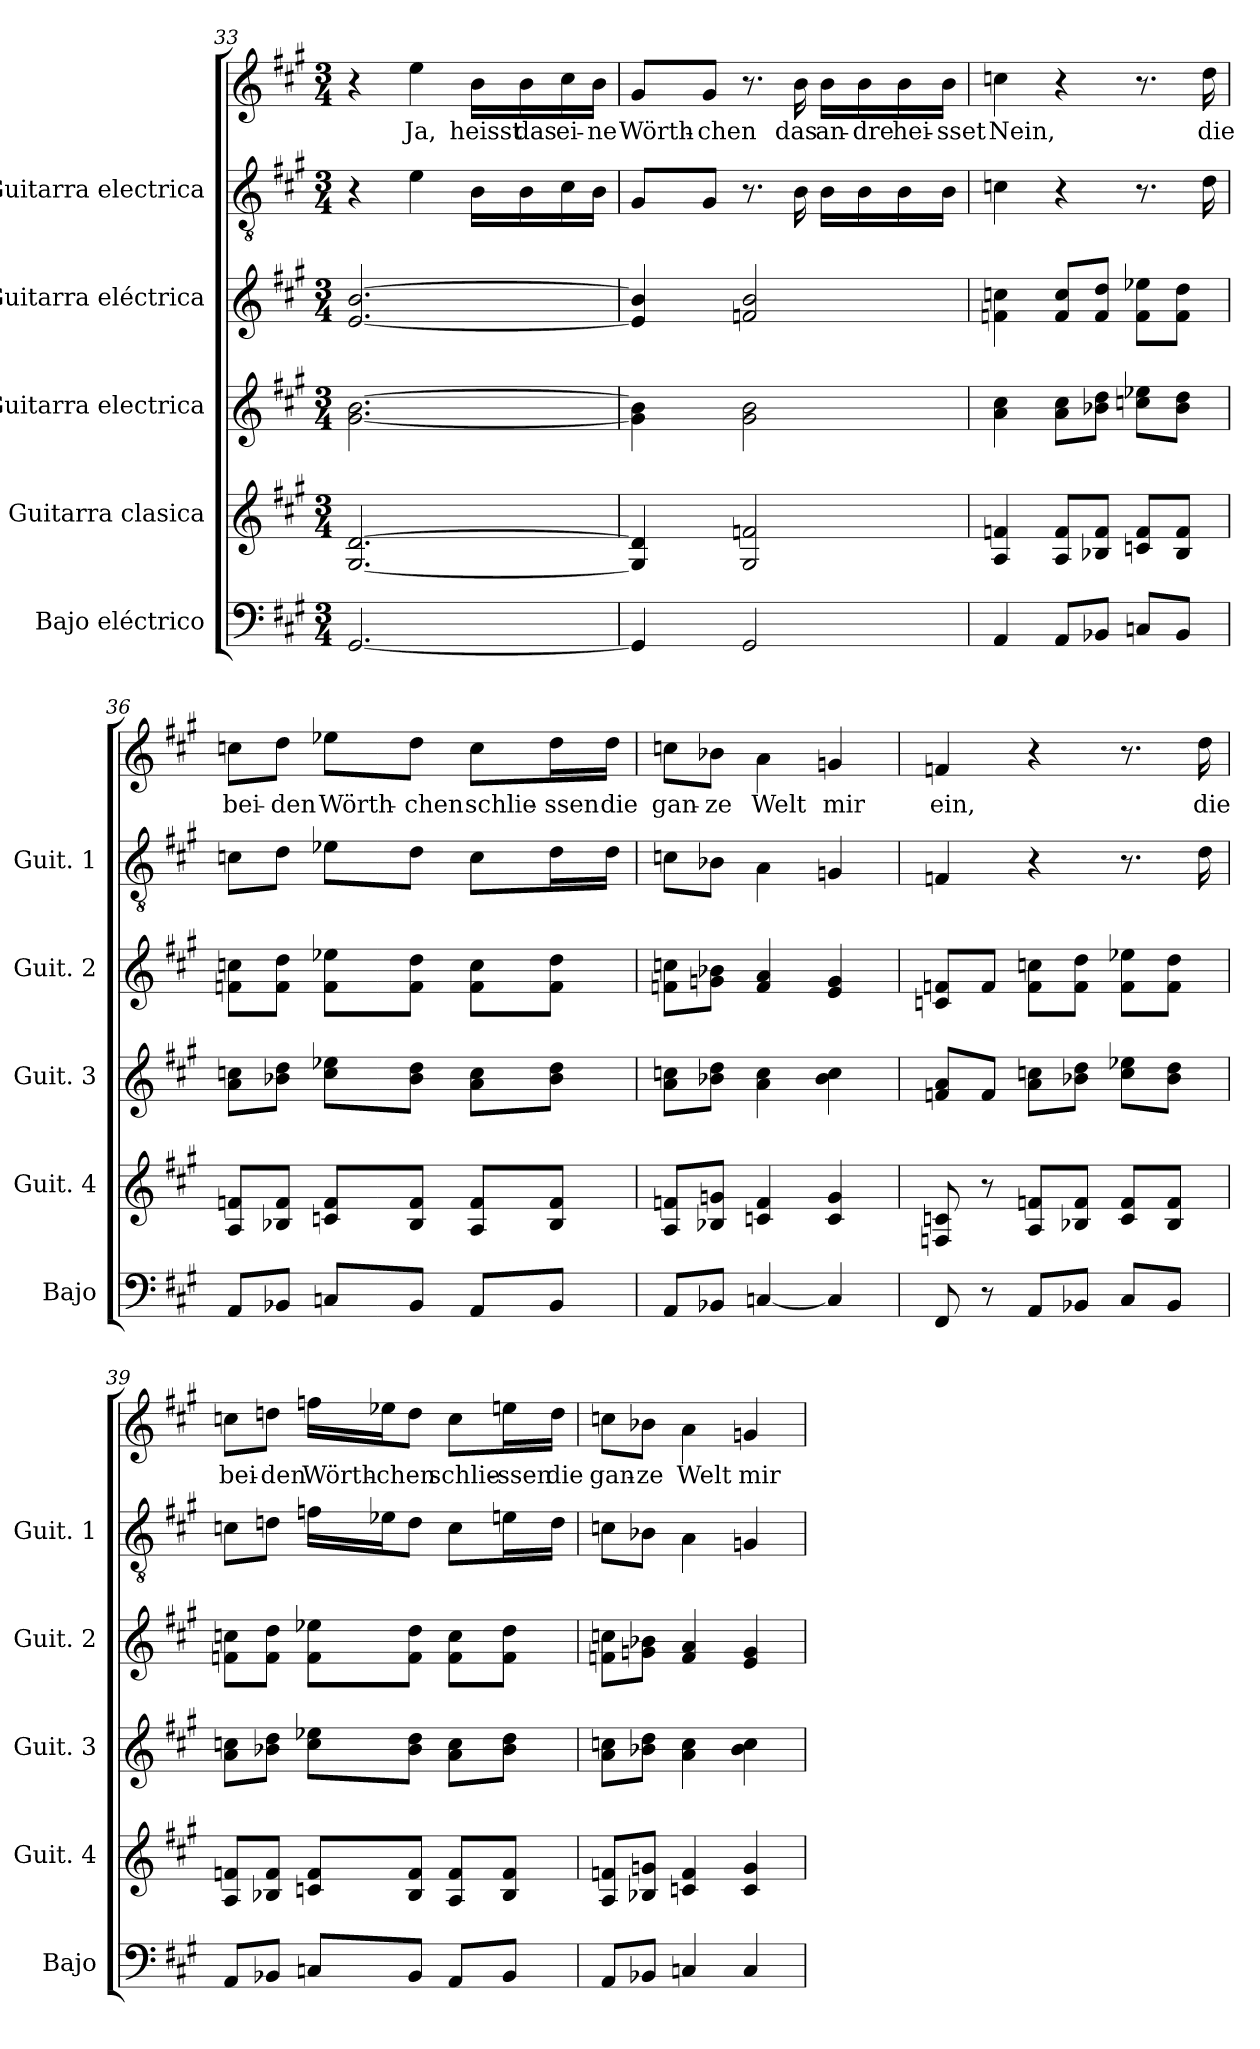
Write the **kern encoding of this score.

**kern	**kern	**kern	**kern	**kern	**kern	**text
*part6	*part5	*part4	*part3	*part2	*part1	*part1
*staff6	*staff5	*staff4	*staff3	*staff2	*staff1	*staff1
*I"Bajo eléctrico	*I"Guitarra clasica	*I"Guitarra electrica	*I"Guitarra eléctrica	*I"Guitarra  electrica	*	*
*I'Bajo	*I'Guit. 4	*I'Guit. 3	*I'Guit. 2	*I'Guit. 1	*	*
!!LO:PB:g=z
*clefF4	*clefG2	*clefG2	*clefG2	*clefGv2	*clefG2	*
*ITrd7c12	*ITrd7c12	*ITrd7c12	*	*ITrd-7c-12	*	*
*k[f#c#g#]	*k[f#c#g#]	*k[f#c#g#]	*k[f#c#g#]	*k[f#c#g#]	*k[f#c#g#]	*
*A:	*A:	*A:	*A:	*	*A:	*
*M3/4	*M3/4	*M3/4	*M3/4	*M3/4	*M3/4	*
=33	=33	=33	=33	=33	=33	=33
[2.GGG#/	[2.GG#/ [2.D/	[2.G#\ [2.B\	[2.e/ [2.b/	4r	4r	.
!	!	!	!	!	!	!LO:LY:b
.	.	.	.	4ee\	4ee\	Ja,
!	!	!	!	!	!	!LO:LY:b
.	.	.	.	16b\LL	16b\LL	heisst
!	!	!	!	!	!	!LO:LY:b
.	.	.	.	16b\	16b\	das
!	!	!	!	!	!	!LO:LY:b
.	.	.	.	16cc#\	16cc#\	ei-
!	!	!	!	!	!	!LO:LY:b
.	.	.	.	16b\JJ	16b\JJ	-ne
=34	=34	=34	=34	=34	=34	=34
!	!	!	!	!	!	!LO:LY:b
4GGG#/]	4GG#/] 4D/]	4G#\] 4B\]	4e/] 4b/]	8g#/L	8g#/L	Wörth-
!	!	!	!	!	!	!LO:LY:b
.	.	.	.	8g#/J	8g#/J	-chen
2GGG#/	2GG#/ 2Fn/	2G#\ 2B\	2fn/ 2b/	8.r	8.r	.
!	!	!	!	!	!	!LO:LY:b
.	.	.	.	16b\	16b\	das
!	!	!	!	!	!	!LO:LY:b
.	.	.	.	16b\LL	16b\LL	an-
!	!	!	!	!	!	!LO:LY:b
.	.	.	.	16b\	16b\	-dre
!	!	!	!	!	!	!LO:LY:b
.	.	.	.	16b\	16b\	hei-
!	!	!	!	!	!	!LO:LY:b
.	.	.	.	16b\JJ	16b\JJ	-sset
=35	=35	=35	=35	=35	=35	=35
!	!	!	!	!	!	!LO:LY:b
4AAA/	4AA/ 4Fn/	4A\ 4c#\	4fn\ 4ccn\	4ccn\	4ccn\	Nein,
8AAA/L	8AA/ 8F/L	8A\ 8c#\L	8f/ 8cc/L	4r	4r	.
8BBB-X/J	8BB-X/ 8F/J	8B-X\ 8d\J	8f/ 8dd/J	.	.	.
8CCn/L	8Cn/ 8F/L	8cn\ 8e-X\L	8f\ 8ee-X\L	8.r	8.r	.
8BBB-/J	8BB-/ 8F/J	8B-\ 8d\J	8f\ 8dd\J	.	.	.
!	!	!	!	!	!	!LO:LY:b
.	.	.	.	16dd\	16dd\	die
=36	=36	=36	=36	=36	=36	=36
!	!	!	!	!	!	!LO:LY:b
8AAA/L	8AA/ 8Fn/L	8A\ 8cn\L	8fn\ 8ccn\L	8ccn\L	8ccn\L	bei-
!	!	!	!	!	!	!LO:LY:b
8BBB-X/J	8BB-X/ 8F/J	8B-X\ 8d\J	8f\ 8dd\J	8dd\J	8dd\J	-den
!	!	!	!	!	!	!LO:LY:b
8CCn/L	8Cn/ 8F/L	8c\ 8e-X\L	8f\ 8ee-X\L	8ee-X\L	8ee-X\L	Wörth-
!	!	!	!	!	!	!LO:LY:b
8BBB-/J	8BB-/ 8F/J	8B-\ 8d\J	8f\ 8dd\J	8dd\J	8dd\J	-chen
!	!	!	!	!	!	!LO:LY:b
8AAA/L	8AA/ 8F/L	8A\ 8c\L	8f\ 8cc\L	8cc\L	8cc\L	schlie-
!	!	!	!	!	!	!LO:LY:b
8BBB-/J	8BB-/ 8F/J	8B-\ 8d\J	8f\ 8dd\J	16dd\L	16dd\L	-ssen
!	!	!	!	!	!	!LO:LY:b
.	.	.	.	16dd\JJ	16dd\JJ	die
!!LO:LB:g=z
=37	=37	=37	=37	=37	=37	=37
!	!	!	!	!	!	!LO:LY:b
8AAA/L	8AA/ 8Fn/L	8A\ 8cn\L	8fn\ 8ccn\L	8ccn\L	8ccn\L	gan-
!	!	!	!	!	!	!LO:LY:b
8BBB-X/J	8BB-X/ 8Gn/J	8B-X\ 8d\J	8gn\ 8b-X\J	8b-X\J	8b-X\J	-ze
!	!	!	!	!	!	!LO:LY:b
[4CCn/	4Cn/ 4F/	4A\ 4c\	4f/ 4a/	4a\	4a\	Welt
!	!	!	!	!	!	!LO:LY:b
4CC/]	4C/ 4G/	4B-\ 4c\	4e/ 4g/	4gn/	4gn/	mir
=38	=38	=38	=38	=38	=38	=38
!	!	!	!	!	!	!LO:LY:b
8FFF#/	8FFn/ 8Cn/	8Fn/ 8A/L	8cn/ 8fn/L	4fn/	4fn/	ein,
8r	8r	8F/J	8f/J	.	.	.
8AAA/L	8AA/ 8Fn/L	8A\ 8cn\L	8f\ 8ccn\L	4r	4r	.
8BBB-X/J	8BB-X/ 8F/J	8B-X\ 8d\J	8f\ 8dd\J	.	.	.
8CC#/L	8C/ 8F/L	8c\ 8e-X\L	8f\ 8ee-X\L	8.r	8.r	.
8BBB-/J	8BB-/ 8F/J	8B-\ 8d\J	8f\ 8dd\J	.	.	.
!	!	!	!	!	!	!LO:LY:b
.	.	.	.	16dd\	16dd\	die
=39	=39	=39	=39	=39	=39	=39
!	!	!	!	!	!	!LO:LY:b
8AAA/L	8AA/ 8Fn/L	8A\ 8cn\L	8fn\ 8ccn\L	8ccn\L	8ccn\L	bei-
!	!	!	!	!	!	!LO:LY:b
8BBB-X/J	8BB-X/ 8F/J	8B-X\ 8d\J	8f\ 8dd\J	8ddn\J	8ddn\J	-den
!	!	!	!	!	!	!LO:LY:b
8CCn/L	8Cn/ 8F/L	8c\ 8e-X\L	8f\ 8ee-X\L	16ffn\LL	16ffn\LL	Wörth-
!	!	!	!	!	!	!LO:LY:b
.	.	.	.	16ee-X\J	16ee-X\J	-chen
8BBB-/J	8BB-/ 8F/J	8B-\ 8d\J	8f\ 8dd\J	8dd\J	8dd\J	.
!	!	!	!	!	!	!LO:LY:b
8AAA/L	8AA/ 8F/L	8A\ 8c\L	8f\ 8cc\L	8cc\L	8cc\L	schlie-
!	!	!	!	!	!	!LO:LY:b
8BBB-/J	8BB-/ 8F/J	8B-\ 8d\J	8f\ 8dd\J	16een\L	16een\L	-ssen
!	!	!	!	!	!	!LO:LY:b
.	.	.	.	16dd\JJ	16dd\JJ	die
=40	=40	=40	=40	=40	=40	=40
!	!	!	!	!	!	!LO:LY:b
8AAA/L	8AA/ 8Fn/L	8A\ 8cn\L	8fn\ 8ccn\L	8ccn\L	8ccn\L	gan-
!	!	!	!	!	!	!LO:LY:b
8BBB-X/J	8BB-X/ 8Gn/J	8B-X\ 8d\J	8gn\ 8b-X\J	8b-X\J	8b-X\J	-ze
!	!	!	!	!	!	!LO:LY:b
4CCn/	4Cn/ 4F/	4A\ 4c\	4f/ 4a/	4a\	4a\	Welt
!	!	!	!	!	!	!LO:LY:b
4CC/	4C/ 4G/	4B-\ 4c\	4e/ 4g/	4gn/	4gn/	mir
=	=	=	=	=	=	=
*-	*-	*-	*-	*-	*-	*-
